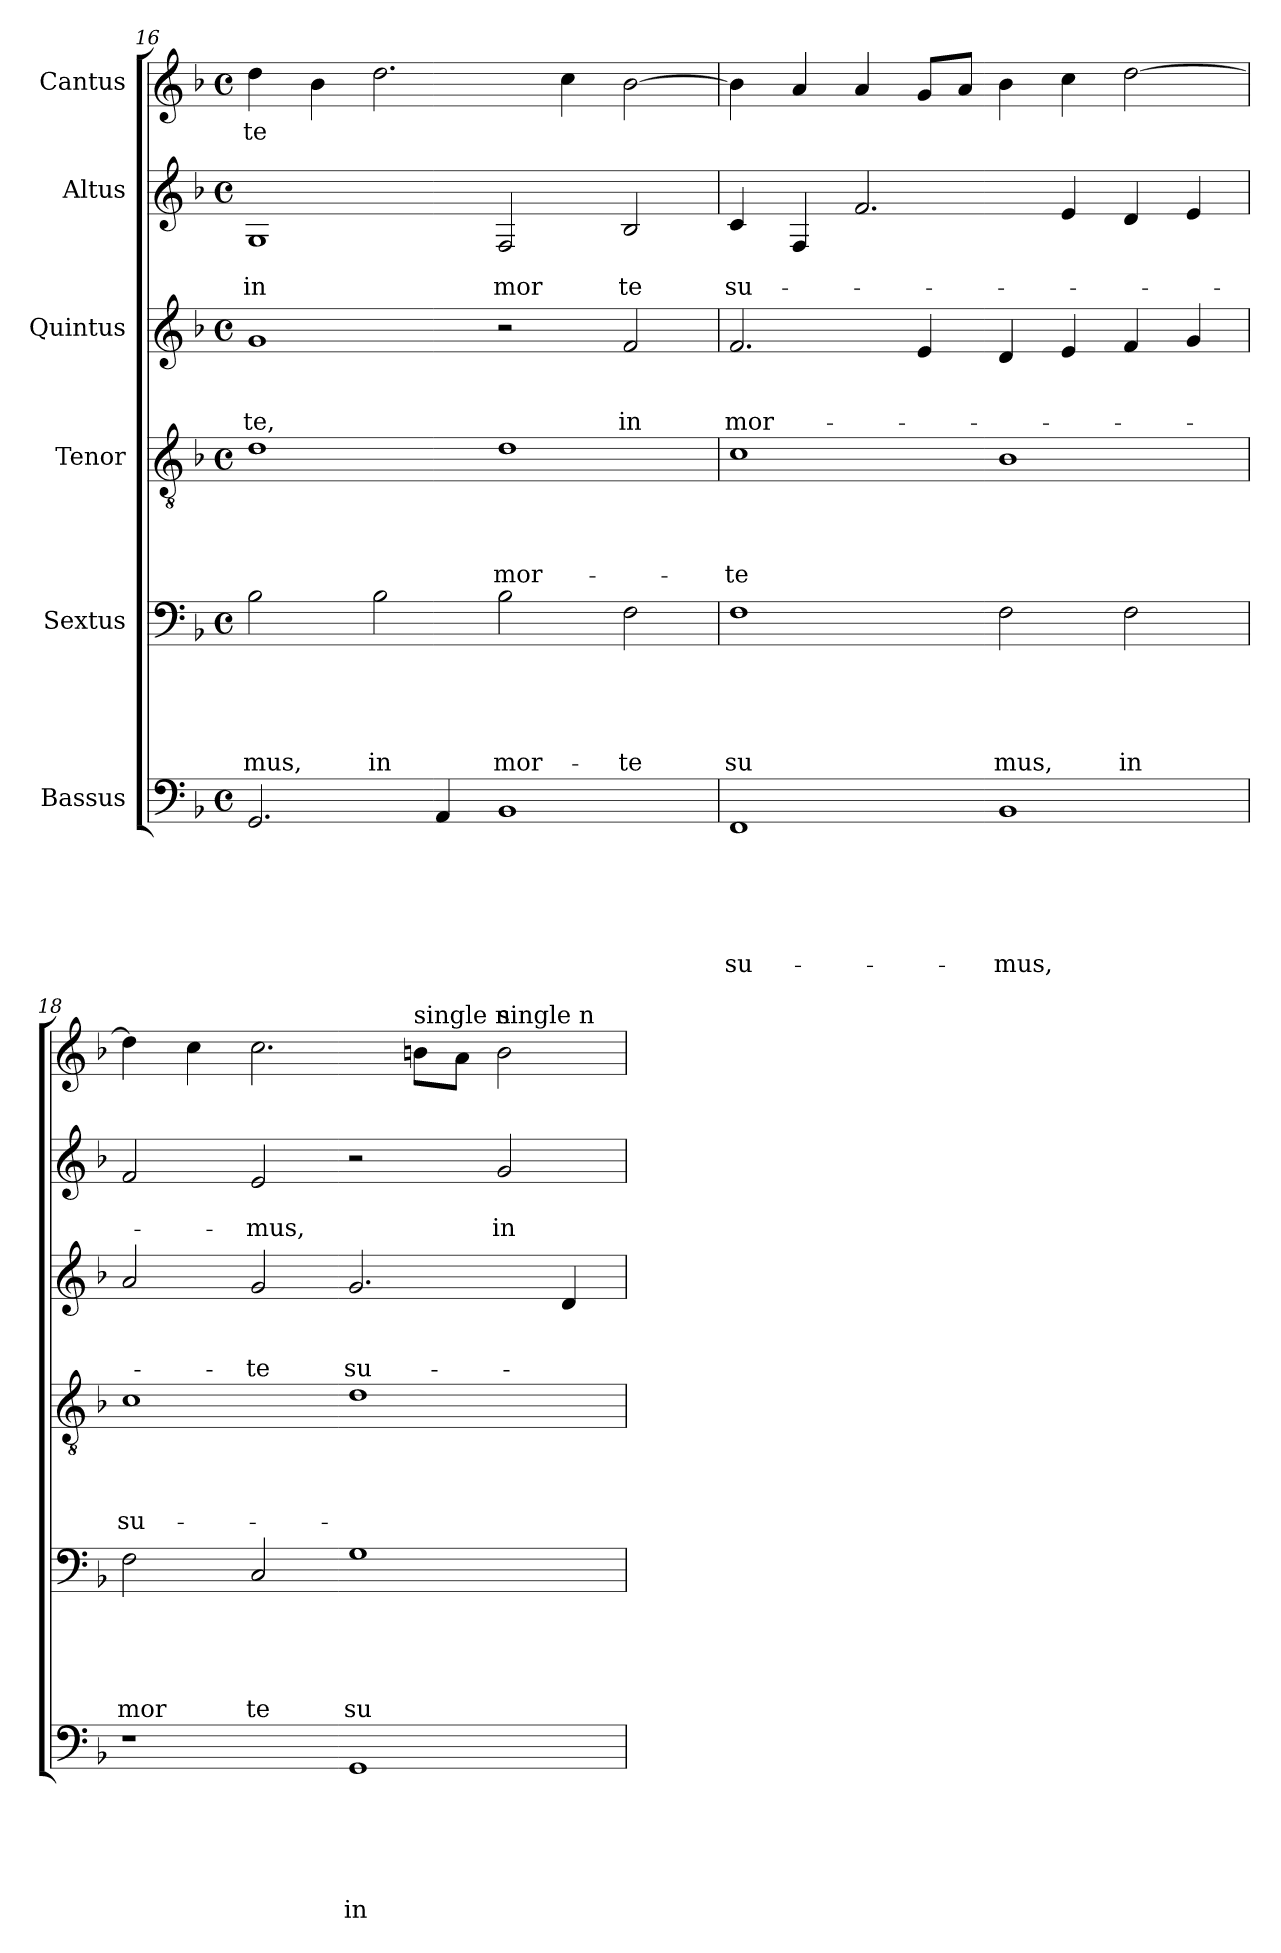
**kern	**text	**text	**text	**text	**text	**text	**kern	**text	**text	**text	**text	**text	**kern	**text	**text	**text	**text	**kern	**text	**text	**text	**kern	**text	**text	**kern	**text
*part6	*part6	*part6	*part6	*part6	*part6	*part6	*part5	*part5	*part5	*part5	*part5	*part5	*part4	*part4	*part4	*part4	*part4	*part3	*part3	*part3	*part3	*part2	*part2	*part2	*part1	*part1
*staff6	*staff6	*staff6	*staff6	*staff6	*staff6	*staff6	*staff5	*staff5	*staff5	*staff5	*staff5	*staff5	*staff4	*staff4	*staff4	*staff4	*staff4	*staff3	*staff3	*staff3	*staff3	*staff2	*staff2	*staff2	*staff1	*staff1
*I"Bassus	*	*	*	*	*	*	*I"Sextus	*	*	*	*	*	*I"Tenor	*	*	*	*	*I"Quintus	*	*	*	*I"Altus	*	*	*I"Cantus	*
*clefF4	*	*	*	*	*	*	*clefF4	*	*	*	*	*	*clefGv2	*	*	*	*	*clefG2	*	*	*	*clefG2	*	*	*clefG2	*
*k[b-]	*	*	*	*	*	*	*k[b-]	*	*	*	*	*	*k[b-]	*	*	*	*	*k[b-]	*	*	*	*k[b-]	*	*	*k[b-]	*
*F:	*	*	*	*	*	*	*F:	*	*	*	*	*	*F:	*	*	*	*	*F:	*	*	*	*F:	*	*	*F:	*
*M4/4	*	*	*	*	*	*	*M4/4	*	*	*	*	*	*M4/4	*	*	*	*	*M4/4	*	*	*	*M4/4	*	*	*M4/4	*
*met(c)	*	*	*	*	*	*	*met(c)	*	*	*	*	*	*met(c)	*	*	*	*	*met(c)	*	*	*	*met(c)	*	*	*met(c)	*
=16	=16	=16	=16	=16	=16	=16	=16	=16	=16	=16	=16	=16	=16	=16	=16	=16	=16	=16	=16	=16	=16	=16	=16	=16	=16	=16
!	!	!	!	!	!	!	!	!	!	!	!	!LO:LY:b	!	!	!	!	!	!	!	!	!LO:LY:b	!	!	!LO:LY:b	!	!LO:LY:b
2.GG/	.	.	.	.	.	.	2B-\	.	.	.	.	-mus,	1d	.	.	.	.	1g	.	.	te,	1G	.	in	4dd\	te
.	.	.	.	.	.	.	.	.	.	.	.	.	.	.	.	.	.	.	.	.	.	.	.	.	4b-\	.
!	!	!	!	!	!	!	!	!	!	!	!	!LO:LY:b	!	!	!	!	!	!	!	!	!	!	!	!	!	!
.	.	.	.	.	.	.	2B-\	.	.	.	.	in	.	.	.	.	.	.	.	.	.	.	.	.	2.dd\	.
4AA/	.	.	.	.	.	.	.	.	.	.	.	.	.	.	.	.	.	.	.	.	.	.	.	.	.	.
!	!	!	!	!	!	!	!	!	!	!	!	!LO:LY:b	!	!	!	!	!LO:LY:b	!	!	!	!	!	!	!LO:LY:b	!	!
1BB-	.	.	.	.	.	.	2B-\	.	.	.	.	mor-	1d	.	.	.	mor-	2r	.	.	.	2F/	.	mor	.	.
.	.	.	.	.	.	.	.	.	.	.	.	.	.	.	.	.	.	.	.	.	.	.	.	.	4cc\	.
!	!	!	!	!	!	!	!	!	!	!	!	!LO:LY:b	!	!	!	!	!	!	!	!	!LO:LY:b	!	!	!LO:LY:b	!	!
.	.	.	.	.	.	.	2F\	.	.	.	.	-te	.	.	.	.	.	2f/	.	.	in	2B-/	.	te	[>2b-\	.
!!LO:PB:g=z
=17!	=17!	=17!	=17!	=17!	=17!	=17!	=17!	=17!	=17!	=17!	=17!	=17!	=17!	=17!	=17!	=17!	=17!	=17!	=17!	=17!	=17!	=17!	=17!	=17!	=17!	=17!
!	!	!	!	!	!	!LO:LY:b	!	!	!	!	!	!LO:LY:b	!	!	!	!	!LO:LY:b	!	!	!	!LO:LY:b	!	!	!LO:LY:b	!	!
1FF	.	.	.	.	.	su-	1F	.	.	.	.	su	1c	.	.	.	-te	2.f/	.	.	mor-	4c/	.	su-	4b-\]	.
.	.	.	.	.	.	.	.	.	.	.	.	.	.	.	.	.	.	.	.	.	.	4F/	.	.	4a/	.
.	.	.	.	.	.	.	.	.	.	.	.	.	.	.	.	.	.	.	.	.	.	2.f/	.	.	4a/	.
.	.	.	.	.	.	.	.	.	.	.	.	.	.	.	.	.	.	4e/	.	.	.	.	.	.	8g/L	.
.	.	.	.	.	.	.	.	.	.	.	.	.	.	.	.	.	.	.	.	.	.	.	.	.	8a/J	.
!	!	!	!	!	!	!LO:LY:b	!	!	!	!	!	!LO:LY:b	!	!	!	!	!	!	!	!	!	!	!	!	!	!
1BB-	.	.	.	.	.	-mus,	2F\	.	.	.	.	mus,	1B-	.	.	.	.	4d/	.	.	.	.	.	.	4b-\	.
.	.	.	.	.	.	.	.	.	.	.	.	.	.	.	.	.	.	4e/	.	.	.	4e/	.	.	4cc\	.
!	!	!	!	!	!	!	!	!	!	!	!	!LO:LY:b	!	!	!	!	!	!	!	!	!	!	!	!	!	!
.	.	.	.	.	.	.	2F\	.	.	.	.	in	.	.	.	.	.	4f/	.	.	.	4d/	.	.	[>2dd\	.
.	.	.	.	.	.	.	.	.	.	.	.	.	.	.	.	.	.	4g/	.	.	.	4e/	.	.	.	.
=18!	=18!	=18!	=18!	=18!	=18!	=18!	=18!	=18!	=18!	=18!	=18!	=18!	=18!	=18!	=18!	=18!	=18!	=18!	=18!	=18!	=18!	=18!	=18!	=18!	=18!	=18!
!	!	!	!	!	!	!	!	!	!	!	!	!LO:LY:b	!	!	!	!	!LO:LY:b	!	!	!	!	!	!	!	!	!
1r	.	.	.	.	.	.	2F\	.	.	.	.	mor	1c	.	.	.	su-	2a/	.	.	.	2f/	.	.	4dd\]	.
.	.	.	.	.	.	.	.	.	.	.	.	.	.	.	.	.	.	.	.	.	.	.	.	.	4cc\	.
!	!	!	!	!	!	!	!	!	!	!	!	!LO:LY:b	!	!	!	!	!	!	!	!	!LO:LY:b	!	!	!LO:LY:b	!	!
.	.	.	.	.	.	.	2C/	.	.	.	.	te	.	.	.	.	.	2g/	.	.	-te	2e/	.	-mus,	2.cc\	.
!	!	!	!	!	!	!LO:LY:b	!	!	!	!	!	!LO:LY:b	!	!	!	!	!	!	!	!	!LO:LY:b	!	!	!	!	!
1GG	.	.	.	.	.	in	1G	.	.	.	.	su	1d	.	.	.	.	2.g/	.	.	su-	2r	.	.	.	.
!	!	!	!	!	!	!	!	!	!	!	!	!	!	!	!	!	!	!	!	!	!	!	!	!	!LO:TX:a:t=single n	!
.	.	.	.	.	.	.	.	.	.	.	.	.	.	.	.	.	.	.	.	.	.	.	.	.	8b\L	.
.	.	.	.	.	.	.	.	.	.	.	.	.	.	.	.	.	.	.	.	.	.	.	.	.	8a\J	.
!	!	!	!	!	!	!	!	!	!	!	!	!	!	!	!	!	!	!	!	!	!	!	!	!	!LO:TX:a:t=single n	!
!	!	!	!	!	!	!	!	!	!	!	!	!	!	!	!	!	!	!	!	!	!	!	!	!LO:LY:b	!	!
.	.	.	.	.	.	.	.	.	.	.	.	.	.	.	.	.	.	.	.	.	.	2g/	.	in	2b\	.
.	.	.	.	.	.	.	.	.	.	.	.	.	.	.	.	.	.	4d/	.	.	.	.	.	.	.	.
=!	=!	=!	=!	=!	=!	=!	=!	=!	=!	=!	=!	=!	=!	=!	=!	=!	=!	=!	=!	=!	=!	=!	=!	=!	=!	=!
*-	*-	*-	*-	*-	*-	*-	*-	*-	*-	*-	*-	*-	*-	*-	*-	*-	*-	*-	*-	*-	*-	*-	*-	*-	*-	*-
